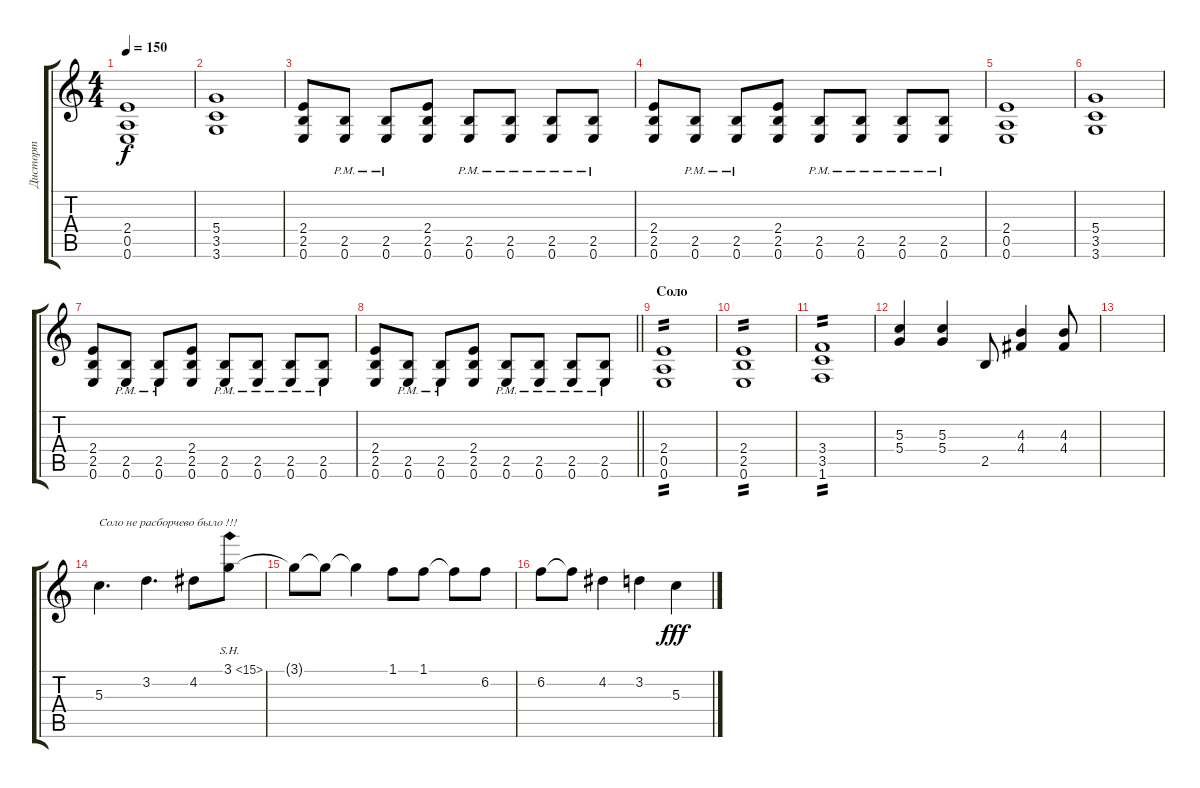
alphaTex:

\track ("Дисторт" "Дисторт") {instrument distortionguitar}
\staff {score tabs}
\tuning (E4 B3 G3 D3 A2 E2) {hide}
\ts (4 4)
\tempo 150
\clef g2
\ks c
(2.4 0.5 0.6).1{dy f} |
(5.4 3.5 3.6).1 |
(2.4 2.5 0.6).8 (2.5{pm} 0.6{pm}).8 (2.5{pm} 0.6{pm}).8 (2.4 2.5 0.6).8 (2.5{pm} 0.6{pm}).8 (2.5{pm} 0.6{pm}).8 (2.5{pm} 0.6{pm}).8 (2.5{pm} 0.6{pm}).8 |
(2.4 2.5 0.6).8 (2.5{pm} 0.6{pm}).8 (2.5{pm} 0.6{pm}).8 (2.4 2.5 0.6).8 (2.5{pm} 0.6{pm}).8 (2.5{pm} 0.6{pm}).8 (2.5{pm} 0.6{pm}).8 (2.5{pm} 0.6{pm}).8 |
(2.4 0.5 0.6).1 |
(5.4 3.5 3.6).1 |
(2.4 2.5 0.6).8 (2.5{pm} 0.6{pm}).8 (2.5{pm} 0.6{pm}).8 (2.4 2.5 0.6).8 (2.5{pm} 0.6{pm}).8 (2.5{pm} 0.6{pm}).8 (2.5{pm} 0.6{pm}).8 (2.5{pm} 0.6{pm}).8 |
\barLineRight lightlight
(2.4 2.5 0.6).8 (2.5{pm} 0.6{pm}).8 (2.5{pm} 0.6{pm}).8 (2.4 2.5 0.6).8 (2.5{pm} 0.6{pm}).8 (2.5{pm} 0.6{pm}).8 (2.5{pm} 0.6{pm}).8 (2.5{pm} 0.6{pm}).8 |
\section ("" "Соло")
(2.4 0.5 0.6).1{tp 2} |
(2.4 2.5 0.6).1{tp 2} |
(3.4 3.5 1.6).1{tp 2} |
(5.3 5.4).4 (5.3 5.4).4 2.5.8 (4.3 4.4).4 (4.3 4.4).8 |
|
5.3.4{d txt "Соло не расборчево было !!!"} 3.2.4{d} 4.2.8 3.1{sh 12}.8 |
3.1{t}.8 3.1{t}.8 3.1{t}.4 1.1.8 1.1.8 1.1{t}.8 6.2.8 |
6.2.8 6.2{t}.8 4.2.4 3.2.4 5.3.4{dy fff}
